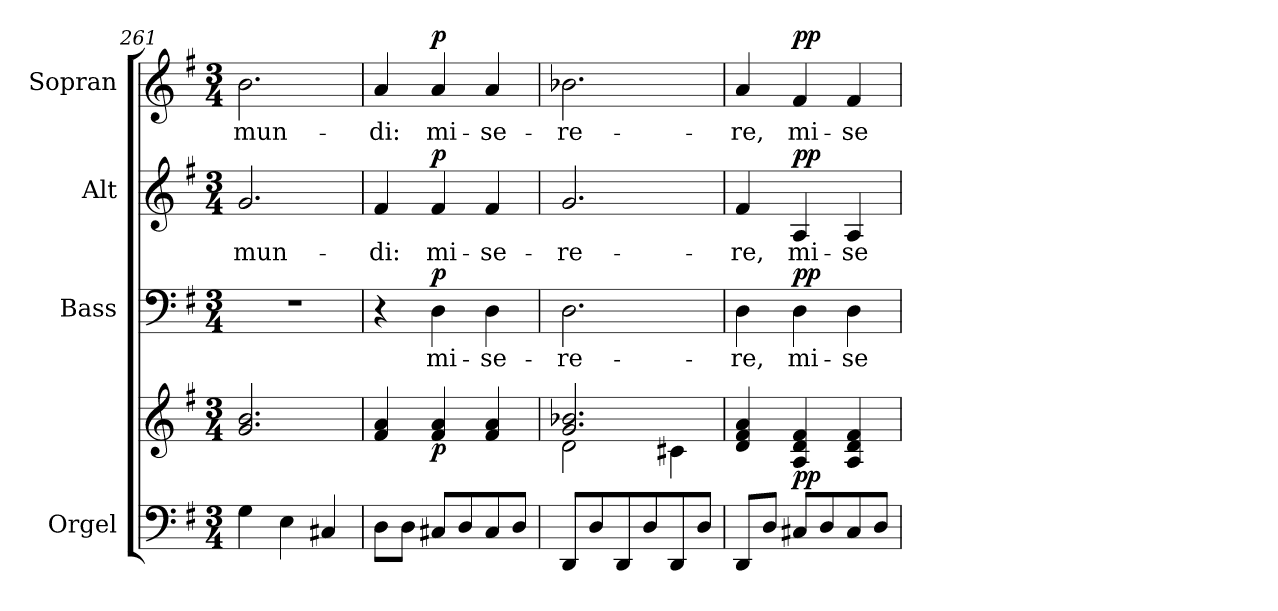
**kern	**kern	**dynam	**kern	**text	**dynam	**kern	**text	**dynam	**kern	**text	**dynam
*part4	*part4	*part4	*part3	*part3	*part3	*part2	*part2	*part2	*part1	*part1	*part1
*staff5	*staff4	*staff4/5	*staff3	*staff3	*staff3	*staff2	*staff2	*staff2	*staff1	*staff1	*staff1
*I"Orgel	*	*	*I"Bass	*	*	*I"Alt	*	*	*I"Sopran	*	*
*I'Org.	*	*	*I'B.	*	*	*I'A.	*	*	*I'S.	*	*
*clefF4	*clefG2	*	*clefF4	*	*	*clefG2	*	*	*clefG2	*	*
*k[f#]	*k[f#]	*	*k[f#]	*	*	*k[f#]	*	*	*k[f#]	*	*
*G:	*G:	*	*G:	*	*	*G:	*	*	*G:	*	*
*M3/4	*M3/4	*	*M3/4	*	*	*M3/4	*	*	*M3/4	*	*
=261	=261	=261	=261	=261	=261	=261	=261	=261	=261	=261	=261
!	!	!	!	!	!	!	!LO:LY:b	!	!	!LO:LY:b	!
4G\	2.g/ 2.b/	.	2.r	.	.	2.g/	mun-	.	2.b\	mun-	.
4E\	.	.	.	.	.	.	.	.	.	.	.
4C#X/	.	.	.	.	.	.	.	.	.	.	.
=262	=262	=262	=262	=262	=262	=262	=262	=262	=262	=262	=262
!	!	!	!	!	!	!	!LO:LY:b	!	!	!LO:LY:b	!
8D\L	4f#/ 4a/	.	4r	.	.	4f#/	-di:	.	4a/	-di:	.
8D\J	.	.	.	.	.	.	.	.	.	.	.
!	!	!LO:DY:b	!	!LO:LY:b	!LO:DY:a	!	!LO:LY:b	!LO:DY:a	!	!LO:LY:b	!LO:DY:a
8C#X/L	4f#/ 4a/	p	4D\	mi-	p	4f#/	mi-	p	4a/	mi-	p
8D/	.	.	.	.	.	.	.	.	.	.	.
!	!	!	!	!LO:LY:b	!	!	!LO:LY:b	!	!	!LO:LY:b	!
8C#/	4f#/ 4a/	.	4D\	-se-	.	4f#/	-se-	.	4a/	-se-	.
8D/J	.	.	.	.	.	.	.	.	.	.	.
=263	=263	=263	=263	=263	=263	=263	=263	=263	=263	=263	=263
*	*^	*	*	*	*	*	*	*	*	*	*
!	!	!	!	!	!LO:LY:b	!	!	!LO:LY:b	!	!	!LO:LY:b	!
8DD/L	2.g/ 2.b-X/	2d\	.	2.D\	-re-	.	2.g/	-re-	.	2.b-X\	-re-	.
8D/	.	.	.	.	.	.	.	.	.	.	.	.
8DD/	.	.	.	.	.	.	.	.	.	.	.	.
8D/	.	.	.	.	.	.	.	.	.	.	.	.
8DD/	.	4c#X\	.	.	.	.	.	.	.	.	.	.
8D/J	.	.	.	.	.	.	.	.	.	.	.	.
*	*v	*v	*	*	*	*	*	*	*	*	*	*
=264	=264	=264	=264	=264	=264	=264	=264	=264	=264	=264	=264
!	!	!	!	!LO:LY:b	!	!	!LO:LY:b	!	!	!LO:LY:b	!
8DD/L	4d/ 4f#/ 4a/	.	4D\	-re,	.	4f#/	-re,	.	4a/	-re,	.
8D/J	.	.	.	.	.	.	.	.	.	.	.
!	!	!LO:DY:b	!	!LO:LY:b	!LO:DY:a	!	!LO:LY:b	!LO:DY:a	!	!LO:LY:b	!LO:DY:a
8C#X/L	4A/ 4d/ 4f#/	pp	4D\	mi-	pp	4A/	mi-	pp	4f#/	mi-	pp
8D/	.	.	.	.	.	.	.	.	.	.	.
!	!	!	!	!LO:LY:b	!	!	!LO:LY:b	!	!	!LO:LY:b	!
8C#/	4A/ 4d/ 4f#/	.	4D\	-se-	.	4A/	-se-	.	4f#/	-se-	.
8D/J	.	.	.	.	.	.	.	.	.	.	.
=	=	=	=	=	=	=	=	=	=	=	=
*-	*-	*-	*-	*-	*-	*-	*-	*-	*-	*-	*-
